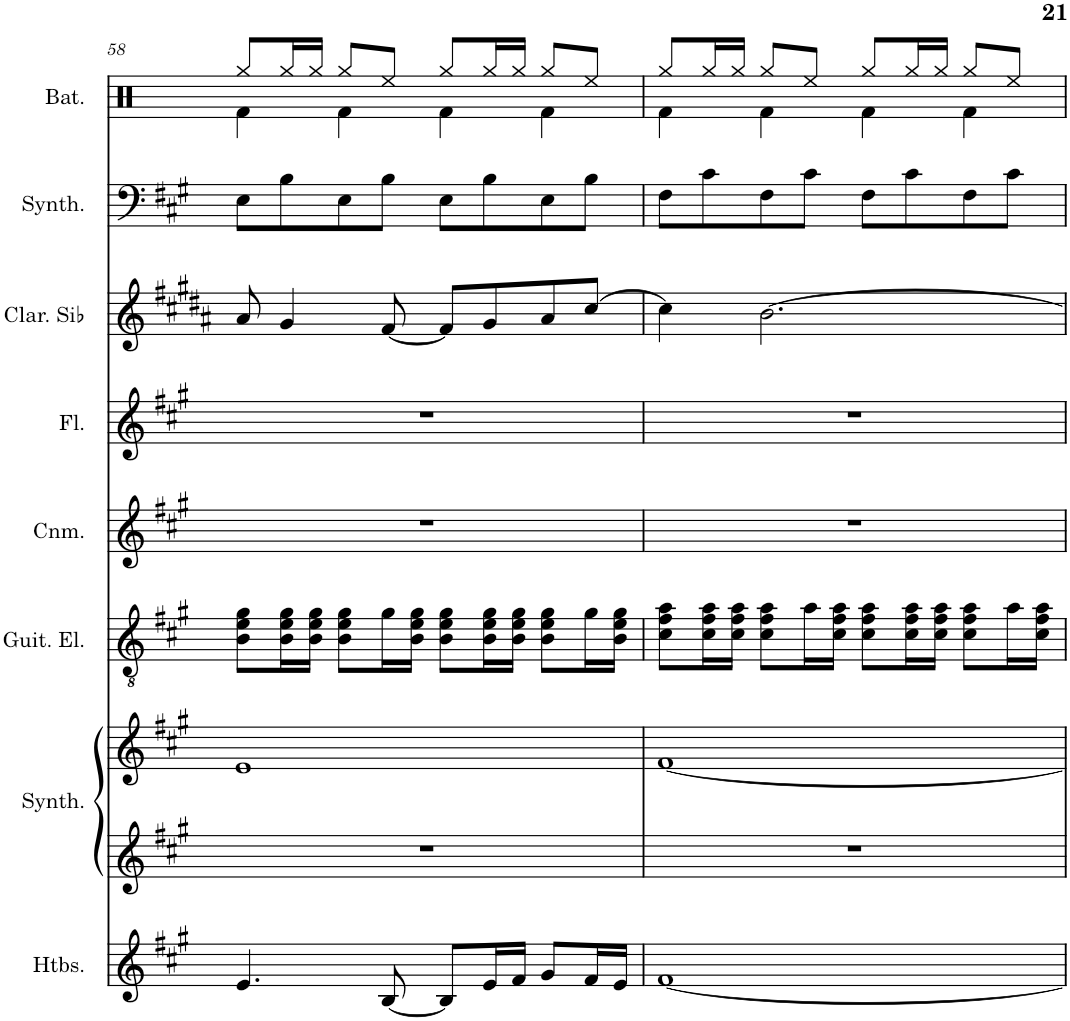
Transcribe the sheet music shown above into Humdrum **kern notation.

**kern	**kern	**kern	**kern	**kern	**kern	**kern	**kern	**kern
*part8	*part7	*part7	*part6	*part5	*part4	*part3	*part2	*part1
*staff9	*staff8	*staff7	*staff6	*staff5	*staff4	*staff3	*staff2	*staff1
*I"Hautbois, Oboe	*I"Synthétiseur Pad, Pad 7	*	*I"Guitare électrique, Clean guitar	*I"Cornemuse, Bagpipe	*I"Flûte, Flute	*I"Clarinette en Sib	*I"Synthétiseur d'effets, Synth bass (Lead 8)	*I"Batterie, Drums
*I'Htbs.	*I'Synth.	*	*I'Guit. El.	*I'Cnm.	*I'Fl.	*I'Clar. Sib	*I'Synth.	*I'Bat.
!!LO:PB:g=z
*clefG2	*clefG2	*clefG2	*clefGv2	*clefG2	*clefG2	*clefG2	*clefF4	*clefX
*	*	*	*	*Trd1c2	*	*Trd1c2	*	*
*k[f#c#g#]	*k[f#c#g#]	*k[f#c#g#]	*k[f#c#g#]	*k[f#c#g#]	*k[f#c#g#]	*k[f#c#g#d#a#]	*k[f#c#g#]	*k[]
*M4/4	*M4/4	*M4/4	*M4/4	*M4/4	*M4/4	*M4/4	*M4/4	*M4/4
=58	=58	=58	=58	=58	=58	=58	=58	=58
*	*	*	*	*	*	*	*	*^
4.e/	1r	1e	8B\ 8e\ 8g#\L	1r	1r	8a#/	8E\L	8Rgg/L	4Rf\
.	.	.	16B\ 16e\ 16g#\L	.	.	4g#/	8B\	16Rgg/L	.
.	.	.	16B\ 16e\ 16g#\JJ	.	.	.	.	16Rgg/JJ	.
.	.	.	8B\ 8e\ 8g#\L	.	.	.	8E\	8Rgg/L	4Rf\
[8B/	.	.	16g#\L	.	.	[8f#/	8B\J	8Ree/J	.
.	.	.	16B\ 16e\ 16g#\JJ	.	.	.	.	.	.
8B/L]	.	.	8B\ 8e\ 8g#\L	.	.	8f#/L]	8E\L	8Rgg/L	4Rf\
16e/L	.	.	16B\ 16e\ 16g#\L	.	.	8g#/	8B\	16Rgg/L	.
16f#/JJ	.	.	16B\ 16e\ 16g#\JJ	.	.	.	.	16Rgg/JJ	.
8g#/L	.	.	8B\ 8e\ 8g#\L	.	.	8a#/	8E\	8Rgg/L	4Rf\
16f#/L	.	.	16g#\L	.	.	[8cc#/J	8B\J	8Ree/J	.
16e/JJ	.	.	16B\ 16e\ 16g#\JJ	.	.	.	.	.	.
=59	=59	=59	=59	=59	=59	=59	=59	=59	=59
[1f#	1r	[1f#	8c#\ 8f#\ 8a\L	1r	1r	4cc#\]	8F#\L	8Rgg/L	4Rf\
.	.	.	16c#\ 16f#\ 16a\L	.	.	.	8c#\	16Rgg/L	.
.	.	.	16c#\ 16f#\ 16a\JJ	.	.	.	.	16Rgg/JJ	.
.	.	.	8c#\ 8f#\ 8a\L	.	.	[2.b\	8F#\	8Rgg/L	4Rf\
.	.	.	16a\L	.	.	.	8c#\J	8Ree/J	.
.	.	.	16c#\ 16f#\ 16a\JJ	.	.	.	.	.	.
.	.	.	8c#\ 8f#\ 8a\L	.	.	.	8F#\L	8Rgg/L	4Rf\
.	.	.	16c#\ 16f#\ 16a\L	.	.	.	8c#\	16Rgg/L	.
.	.	.	16c#\ 16f#\ 16a\JJ	.	.	.	.	16Rgg/JJ	.
.	.	.	8c#\ 8f#\ 8a\L	.	.	.	8F#\	8Rgg/L	4Rf\
.	.	.	16a\L	.	.	.	8c#\J	8Ree/J	.
.	.	.	16c#\ 16f#\ 16a\JJ	.	.	.	.	.	.
*	*	*	*	*	*	*	*	*v	*v
=	=	=	=	=	=	=	=	=
*-	*-	*-	*-	*-	*-	*-	*-	*-
